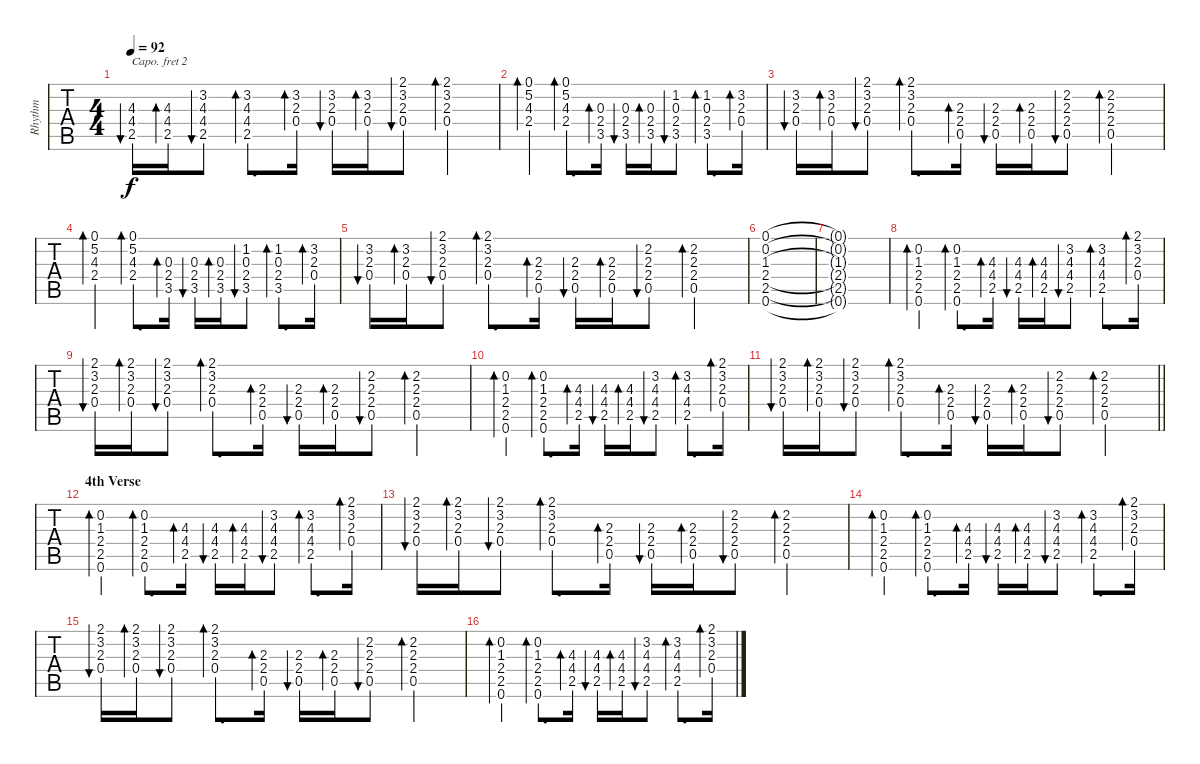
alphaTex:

\track ("Rhythm" "Rhythm") {instrument acousticguitarsteel}
\staff {tabs}
\capo 2
\tuning (E4 B3 G3 D3 A2 E2) {hide}
\ts (4 4)
\tempo 92
\clef g2
\ks c
(4.3 4.4 2.5).16{bu 60 dy f} (4.3 4.4 2.5).16{bd 60} (3.2 4.3 4.4 2.5).8{bu 60} (3.2 4.3 4.4 2.5).8{d bd 120} (3.2 2.3 0.4).16{bd 60} (3.2 2.3 0.4).16{bu 60} (3.2 2.3 0.4).16{bd 60} (2.1 3.2 2.3 0.4).8{bu 60} (2.1 3.2 2.3 0.4).4{bd 60} |
(0.1 5.2 4.3 2.4).4{bd 60} (0.1 5.2 4.3 2.4).8{d bd 60} (0.3 2.4 3.5).16{bd 60} (0.3 2.4 3.5).16{bu 60} (0.3 2.4 3.5).16{bd 60} (1.2 0.3 2.4 3.5).8{bu 60} (1.2 0.3 2.4 3.5).8{d bd 120} (3.2 2.3 0.4).16{bd 60} |
(3.2 2.3 0.4).16{bu 60} (3.2 2.3 0.4).16{bd 60} (2.1 3.2 2.3 0.4).8{bu 60} (2.1 3.2 2.3 0.4).8{d bd 120} (2.3 2.4 0.5).16{bd 60} (2.3 2.4 0.5).16{bu 60} (2.3 2.4 0.5).16{bd 60} (2.2 2.3 2.4 0.5).8{bu 60} (2.2 2.3 2.4 0.5).4{bd 60} |
(0.1 5.2 4.3 2.4).4{bd 60} (0.1 5.2 4.3 2.4).8{d bd 60} (0.3 2.4 3.5).16{bd 60} (0.3 2.4 3.5).16{bu 60} (0.3 2.4 3.5).16{bd 60} (1.2 0.3 2.4 3.5).8{bu 60} (1.2 0.3 2.4 3.5).8{d bd 120} (3.2 2.3 0.4).16{bd 60} |
(3.2 2.3 0.4).16{bu 60} (3.2 2.3 0.4).16{bd 60} (2.1 3.2 2.3 0.4).8{bu 60} (2.1 3.2 2.3 0.4).8{d bd 120} (2.3 2.4 0.5).16{bd 60} (2.3 2.4 0.5).16{bu 60} (2.3 2.4 0.5).16{bd 60} (2.2 2.3 2.4 0.5).8{bu 60} (2.2 2.3 2.4 0.5).4{bd 60} |
(0.1 0.2 1.3 2.4 2.5 0.6).1 |
(0.1{t} 0.2{t} 1.3{t} 2.4{t} 2.5{t} 0.6{t}).1 |
(0.2 1.3 2.4 2.5 0.6).4{bd 60} (0.2 1.3 2.4 2.5 0.6).8{d bd 60} (4.3 4.4 2.5).16{bd 60} (4.3 4.4 2.5).16{bu 60} (4.3 4.4 2.5).16{bd 60} (3.2 4.3 4.4 2.5).8{bu 60} (3.2 4.3 4.4 2.5).8{d bd 120} (2.1 3.2 2.3 0.4).16{bd 60} |
(2.1 3.2 2.3 0.4).16{bu 60} (2.1 3.2 2.3 0.4).16{bd 60} (2.1 3.2 2.3 0.4).8{bu 60} (2.1 3.2 2.3 0.4).8{d bd 120} (2.3 2.4 0.5).16{bd 60} (2.3 2.4 0.5).16{bu 60} (2.3 2.4 0.5).16{bd 60} (2.2 2.3 2.4 0.5).8{bu 60} (2.2 2.3 2.4 0.5).4{bd 120} |
(0.2 1.3 2.4 2.5 0.6).4{bd 60} (0.2 1.3 2.4 2.5 0.6).8{d bd 60} (4.3 4.4 2.5).16{bd 60} (4.3 4.4 2.5).16{bu 60} (4.3 4.4 2.5).16{bd 60} (3.2 4.3 4.4 2.5).8{bu 60} (3.2 4.3 4.4 2.5).8{d bd 120} (2.1 3.2 2.3 0.4).16{bd 60} |
\barLineRight lightlight
(2.1 3.2 2.3 0.4).16{bu 60} (2.1 3.2 2.3 0.4).16{bd 60} (2.1 3.2 2.3 0.4).8{bu 60} (2.1 3.2 2.3 0.4).8{d bd 120} (2.3 2.4 0.5).16{bd 60} (2.3 2.4 0.5).16{bu 60} (2.3 2.4 0.5).16{bd 60} (2.2 2.3 2.4 0.5).8{bu 60} (2.2 2.3 2.4 0.5).4{bd 120} |
\section ("" "4th Verse")
(0.2 1.3 2.4 2.5 0.6).4{bd 60} (0.2 1.3 2.4 2.5 0.6).8{d bd 60} (4.3 4.4 2.5).16{bd 60} (4.3 4.4 2.5).16{bu 60} (4.3 4.4 2.5).16{bd 60} (3.2 4.3 4.4 2.5).8{bu 60} (3.2 4.3 4.4 2.5).8{d bd 120} (2.1 3.2 2.3 0.4).16{bd 60} |
(2.1 3.2 2.3 0.4).16{bu 60} (2.1 3.2 2.3 0.4).16{bd 60} (2.1 3.2 2.3 0.4).8{bu 60} (2.1 3.2 2.3 0.4).8{d bd 120} (2.3 2.4 0.5).16{bd 60} (2.3 2.4 0.5).16{bu 60} (2.3 2.4 0.5).16{bd 60} (2.2 2.3 2.4 0.5).8{bu 60} (2.2 2.3 2.4 0.5).4{bd 120} |
(0.2 1.3 2.4 2.5 0.6).4{bd 60} (0.2 1.3 2.4 2.5 0.6).8{d bd 60} (4.3 4.4 2.5).16{bd 60} (4.3 4.4 2.5).16{bu 60} (4.3 4.4 2.5).16{bd 60} (3.2 4.3 4.4 2.5).8{bu 60} (3.2 4.3 4.4 2.5).8{d bd 120} (2.1 3.2 2.3 0.4).16{bd 60} |
(2.1 3.2 2.3 0.4).16{bu 60} (2.1 3.2 2.3 0.4).16{bd 60} (2.1 3.2 2.3 0.4).8{bu 60} (2.1 3.2 2.3 0.4).8{d bd 120} (2.3 2.4 0.5).16{bd 60} (2.3 2.4 0.5).16{bu 60} (2.3 2.4 0.5).16{bd 60} (2.2 2.3 2.4 0.5).8{bu 60} (2.2 2.3 2.4 0.5).4{bd 120} |
(0.2 1.3 2.4 2.5 0.6).4{bd 60} (0.2 1.3 2.4 2.5 0.6).8{d bd 60} (4.3 4.4 2.5).16{bd 60} (4.3 4.4 2.5).16{bu 60} (4.3 4.4 2.5).16{bd 60} (3.2 4.3 4.4 2.5).8{bu 60} (3.2 4.3 4.4 2.5).8{d bd 120} (2.1 3.2 2.3 0.4).16{bd 60}
